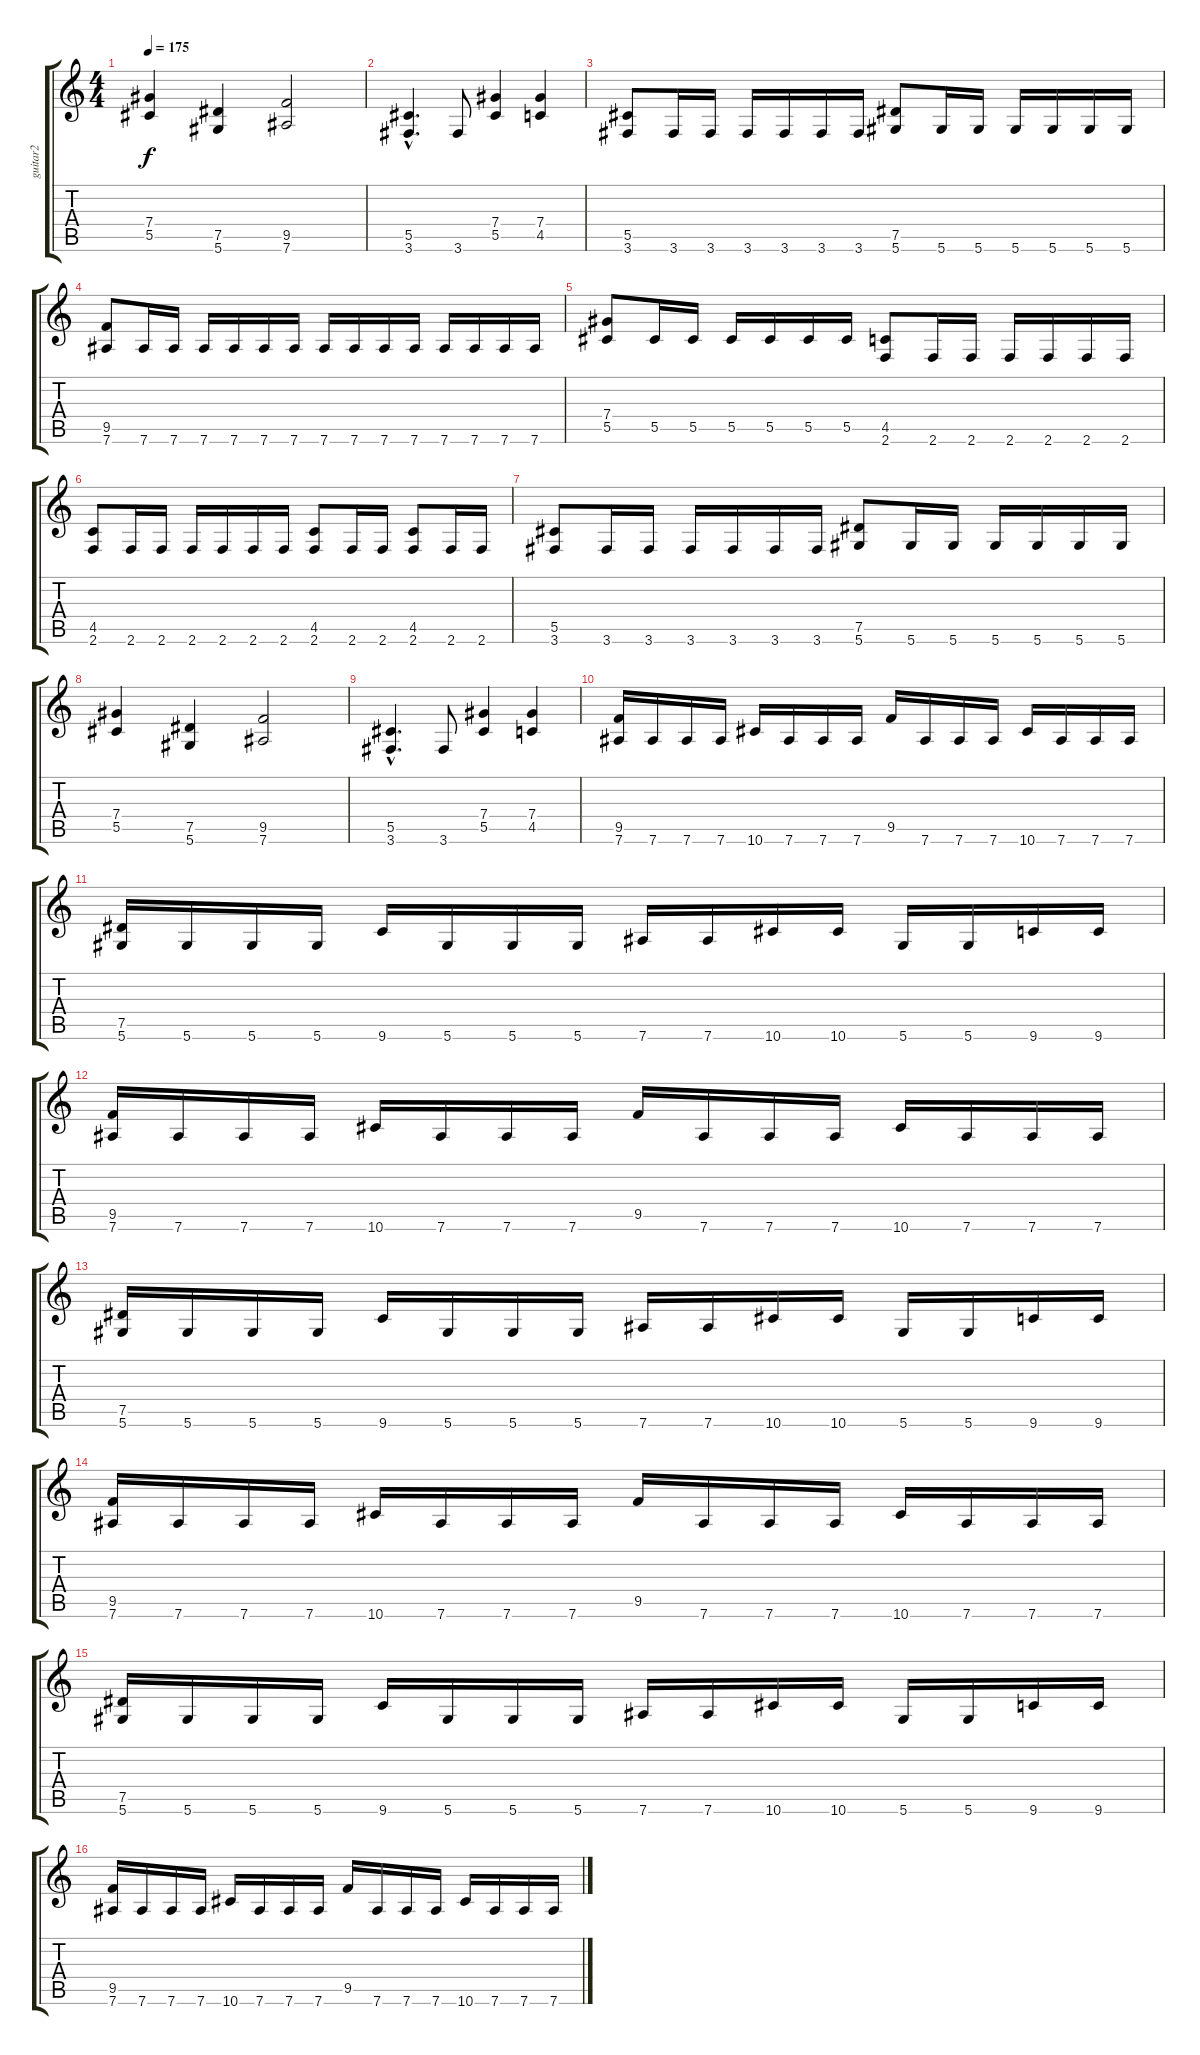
\track ("guitar2" "guitar2") {instrument distortionguitar}
\staff {score tabs}
\tuning (Eb4 Bb3 Gb3 Db3 Ab2 Eb2) {hide}
\ts (4 4)
\tempo 175
\clef g2
\ks c
(7.4 5.5).4{dy f} (7.5 5.6).4 (9.5 7.6).2 |
(5.5{hac} 3.6{hac}).4{d} 3.6.8 (7.4 5.5).4 (7.4 4.5).4 |
(5.5 3.6).8 3.6.16 3.6.16 3.6.16 3.6.16 3.6.16 3.6.16 (7.5 5.6).8 5.6.16 5.6.16 5.6.16 5.6.16 5.6.16 5.6.16 |
(9.5 7.6).8 7.6.16 7.6.16 7.6.16 7.6.16 7.6.16 7.6.16 7.6.16 7.6.16 7.6.16 7.6.16 7.6.16 7.6.16 7.6.16 7.6.16 |
(7.4 5.5).8 5.5.16 5.5.16 5.5.16 5.5.16 5.5.16 5.5.16 (4.5 2.6).8 2.6.16 2.6.16 2.6.16 2.6.16 2.6.16 2.6.16 |
(4.5 2.6).8 2.6.16 2.6.16 2.6.16 2.6.16 2.6.16 2.6.16 (4.5 2.6).8 2.6.16 2.6.16 (4.5 2.6).8 2.6.16 2.6.16 |
(5.5 3.6).8 3.6.16 3.6.16 3.6.16 3.6.16 3.6.16 3.6.16 (7.5 5.6).8 5.6.16 5.6.16 5.6.16 5.6.16 5.6.16 5.6.16 |
(7.4 5.5).4 (7.5 5.6).4 (9.5 7.6).2 |
(5.5{hac} 3.6{hac}).4{d} 3.6.8 (7.4 5.5).4 (7.4 4.5).4 |
(9.5 7.6).16 7.6.16 7.6.16 7.6.16 10.6.16 7.6.16 7.6.16 7.6.16 9.5.16 7.6.16 7.6.16 7.6.16 10.6.16 7.6.16 7.6.16 7.6.16 |
(7.5 5.6).16 5.6.16 5.6.16 5.6.16 9.6.16 5.6.16 5.6.16 5.6.16 7.6.16 7.6.16 10.6.16 10.6.16 5.6.16 5.6.16 9.6.16 9.6.16 |
(9.5 7.6).16 7.6.16 7.6.16 7.6.16 10.6.16 7.6.16 7.6.16 7.6.16 9.5.16 7.6.16 7.6.16 7.6.16 10.6.16 7.6.16 7.6.16 7.6.16 |
(7.5 5.6).16 5.6.16 5.6.16 5.6.16 9.6.16 5.6.16 5.6.16 5.6.16 7.6.16 7.6.16 10.6.16 10.6.16 5.6.16 5.6.16 9.6.16 9.6.16 |
(9.5 7.6).16 7.6.16 7.6.16 7.6.16 10.6.16 7.6.16 7.6.16 7.6.16 9.5.16 7.6.16 7.6.16 7.6.16 10.6.16 7.6.16 7.6.16 7.6.16 |
(7.5 5.6).16 5.6.16 5.6.16 5.6.16 9.6.16 5.6.16 5.6.16 5.6.16 7.6.16 7.6.16 10.6.16 10.6.16 5.6.16 5.6.16 9.6.16 9.6.16 |
(9.5 7.6).16 7.6.16 7.6.16 7.6.16 10.6.16 7.6.16 7.6.16 7.6.16 9.5.16 7.6.16 7.6.16 7.6.16 10.6.16 7.6.16 7.6.16 7.6.16
